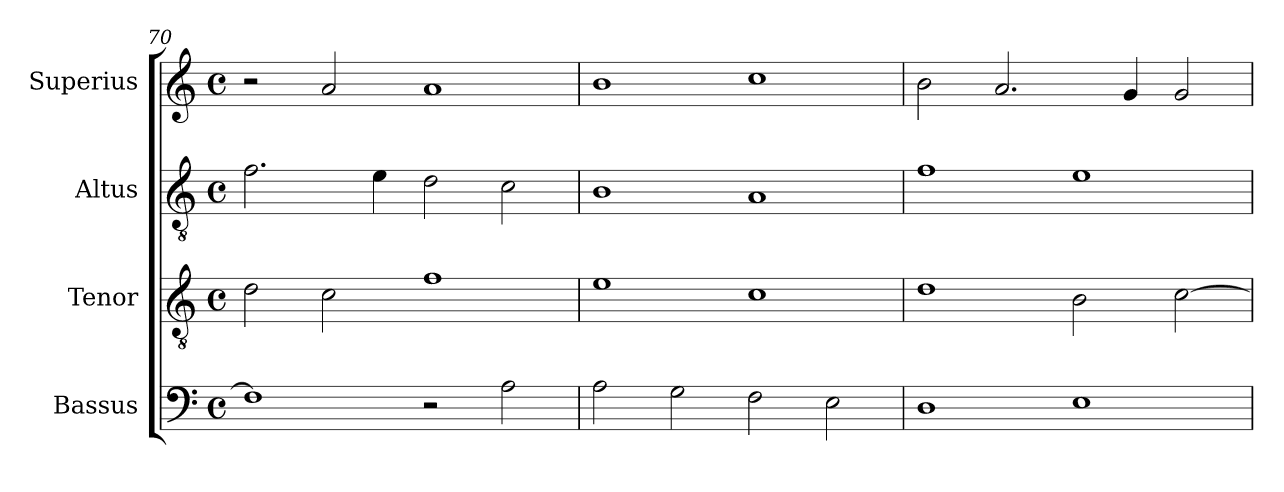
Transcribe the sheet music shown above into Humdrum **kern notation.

**kern	**kern	**kern	**kern
*part4	*part3	*part2	*part1
*staff4	*staff3	*staff2	*staff1
*I"Bassus	*I"Tenor	*I"Altus	*I"Superius
*I'B.	*I'T.	*	*I'S.
*clefF4	*clefGv2	*clefGv2	*clefG2
*	*ITrd7c12	*ITrd7c12	*
*k[]	*k[]	*k[]	*k[]
*C:	*C:	*C:	*C:
*M4/4	*M4/4	*M4/4	*M4/4
*met(c)	*met(c)	*met(c)	*met(c)
=70	=70	=70	=70
1Fi]	2Di\	2.Fi\	2r
.	2Ci\	.	2ai/
.	.	4Ei\	.
2r	1Fi	2Di\	1ai
2Ai\	.	2Ci\	.
=71	=71	=71	=71
2Ai\	1Ei	1BBi	1bi
2Gi\	.	.	.
2Fi\	1Ci	1AAi	1cci
2Ei\	.	.	.
=72	=72	=72	=72
1Di	1Di	1Fi	2bi\
.	.	.	2.ai/
1Ei	2BBi\	1Ei	.
.	.	.	4gi/
.	[>2Ci\	.	2gi/
=	=	=	=
*-	*-	*-	*-
